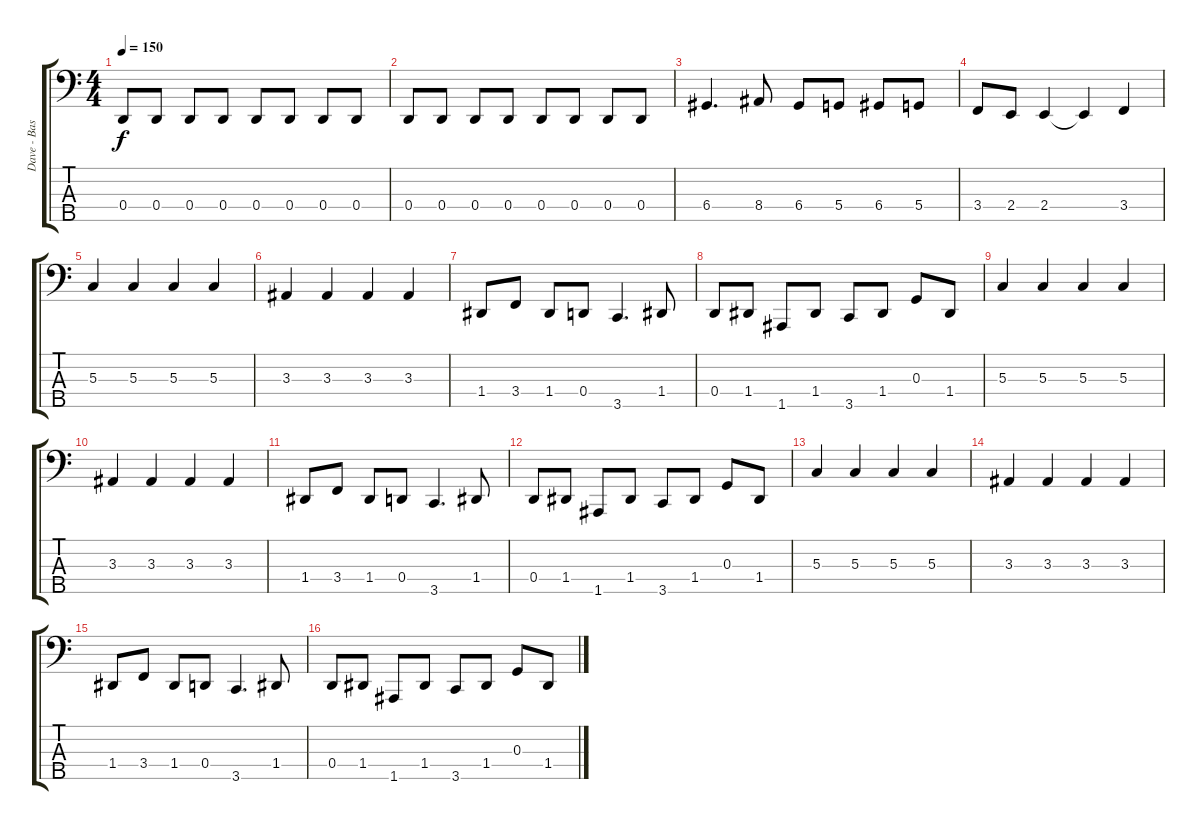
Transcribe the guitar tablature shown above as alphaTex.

\track ("Dave - Bass" "Dave - Bas") {instrument electricbasspick}
\staff {score tabs}
\tuning (F2 C2 G1 D1 A0) {hide}
\ts (4 4)
\tempo 150
\clef f4
\ks c
0.4.8{dy f} 0.4.8 0.4.8 0.4.8 0.4.8 0.4.8 0.4.8 0.4.8 |
0.4.8 0.4.8 0.4.8 0.4.8 0.4.8 0.4.8 0.4.8 0.4.8 |
6.4.4{d} 8.4.8 6.4.8 5.4.8 6.4.8 5.4.8 |
3.4.8 2.4.8 2.4.4 2.4{t}.4 3.4.4 |
5.3.4 5.3.4 5.3.4 5.3.4 |
3.3.4 3.3.4 3.3.4 3.3.4 |
1.4.8 3.4.8 1.4.8 0.4.8 3.5.4{d} 1.4.8 |
0.4.8 1.4.8 1.5.8 1.4.8 3.5.8 1.4.8 0.3.8 1.4.8 |
5.3.4 5.3.4 5.3.4 5.3.4 |
3.3.4 3.3.4 3.3.4 3.3.4 |
1.4.8 3.4.8 1.4.8 0.4.8 3.5.4{d} 1.4.8 |
0.4.8 1.4.8 1.5.8 1.4.8 3.5.8 1.4.8 0.3.8 1.4.8 |
5.3.4 5.3.4 5.3.4 5.3.4 |
3.3.4 3.3.4 3.3.4 3.3.4 |
1.4.8 3.4.8 1.4.8 0.4.8 3.5.4{d} 1.4.8 |
0.4.8 1.4.8 1.5.8 1.4.8 3.5.8 1.4.8 0.3.8 1.4.8
